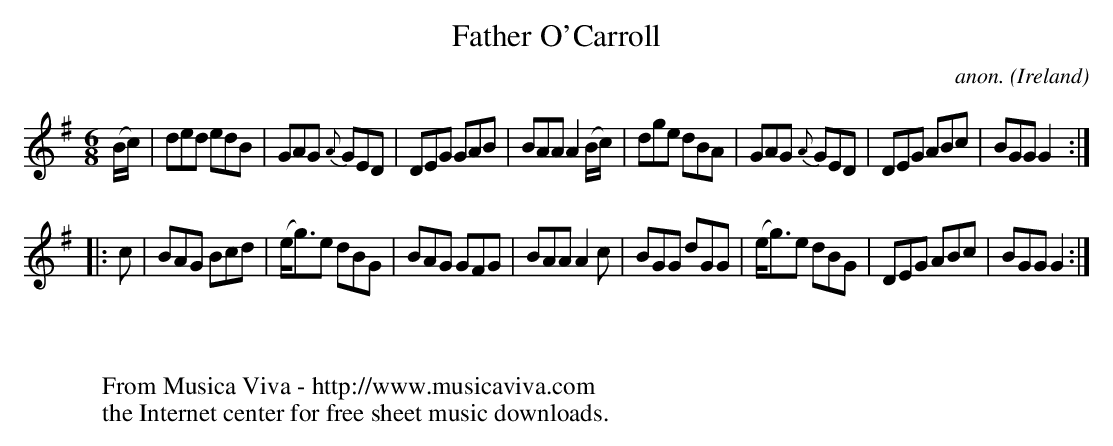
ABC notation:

X:1
T:Father O'Carroll
C:anon.
O:Ireland
M:6/8
L:1/8
K:G
(B/c/)|ded edB|GAG {A}GED|DEG GAB|BAA A2 (B/c/)|dge dBA|GAG {A}GED|DEG ABc|BGG G2:|
|:c|BAG Bcd|(e<g)e dBG|BAG GFG|BAA A2c|BGG dGG|(e<g)e dBG|DEG ABc|BGG G2:|
W:
W:
W: From Musica Viva - http://www.musicaviva.com
W: the Internet center for free sheet music downloads.
